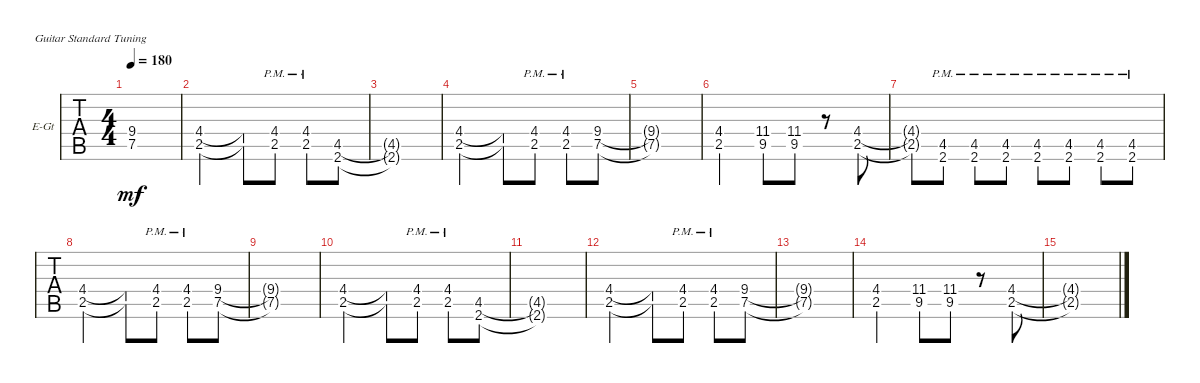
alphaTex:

\defaultSystemsLayout 4
\bracketExtendMode groupsimilarinstruments
\firstSystemTrackNameOrientation horizontal
\otherSystemsTrackNameOrientation horizontal
\track ("Cole Train" "E-Gt") {instrument distortionguitar}
\staff {tabs}
\tuning (E4 B3 G3 D3 A2 E2)
\ts (4 4)
\tempo 180
\clef g2
\ks c
(9.4{t} 7.5{t}).1{dy mf} |
(4.4 2.5).2 (2.5{t} 4.4{t}).8 (2.5{pm} 4.4{pm}).8 (2.5{pm} 4.4{pm}).8 (4.5 2.6).8 |
(4.5{t} 2.6{t}).1 |
(4.4 2.5).2 (2.5{t} 4.4{t}).8 (2.5{pm} 4.4{pm}).8 (2.5{pm} 4.4{pm}).8 (7.5 9.4).8 |
(7.5{t} 9.4{t}).1 |
(2.5 4.4).2 (9.5 11.4).8 (9.5 11.4).8 r.8 (2.5 4.4).8 |
(2.5{t} 4.4{t}).8 (2.6{pm} 4.5{pm}).8 (2.6{pm} 4.5{pm}).8 (2.6{pm} 4.5{pm}).8 (2.6{pm} 4.5{pm}).8 (2.6{pm} 4.5{pm}).8 (2.6{pm} 4.5{pm}).8 (2.6{pm} 4.5{pm}).8 |
(4.4 2.5).2 (2.5{t} 4.4{t}).8 (2.5{pm} 4.4{pm}).8 (2.5{pm} 4.4{pm}).8 (7.5 9.4).8 |
(9.4{t} 7.5{t}).1 |
(4.4 2.5).2 (2.5{t} 4.4{t}).8 (2.5{pm} 4.4{pm}).8 (2.5{pm} 4.4{pm}).8 (4.5 2.6).8 |
(4.5{t} 2.6{t}).1 |
(4.4 2.5).2 (2.5{t} 4.4{t}).8 (2.5{pm} 4.4{pm}).8 (2.5{pm} 4.4{pm}).8 (7.5 9.4).8 |
(7.5{t} 9.4{t}).1 |
(2.5 4.4).2 (9.5 11.4).8 (9.5 11.4).8 r.8 (2.5 4.4).8 |
(2.5{t} 4.4{t}).1
